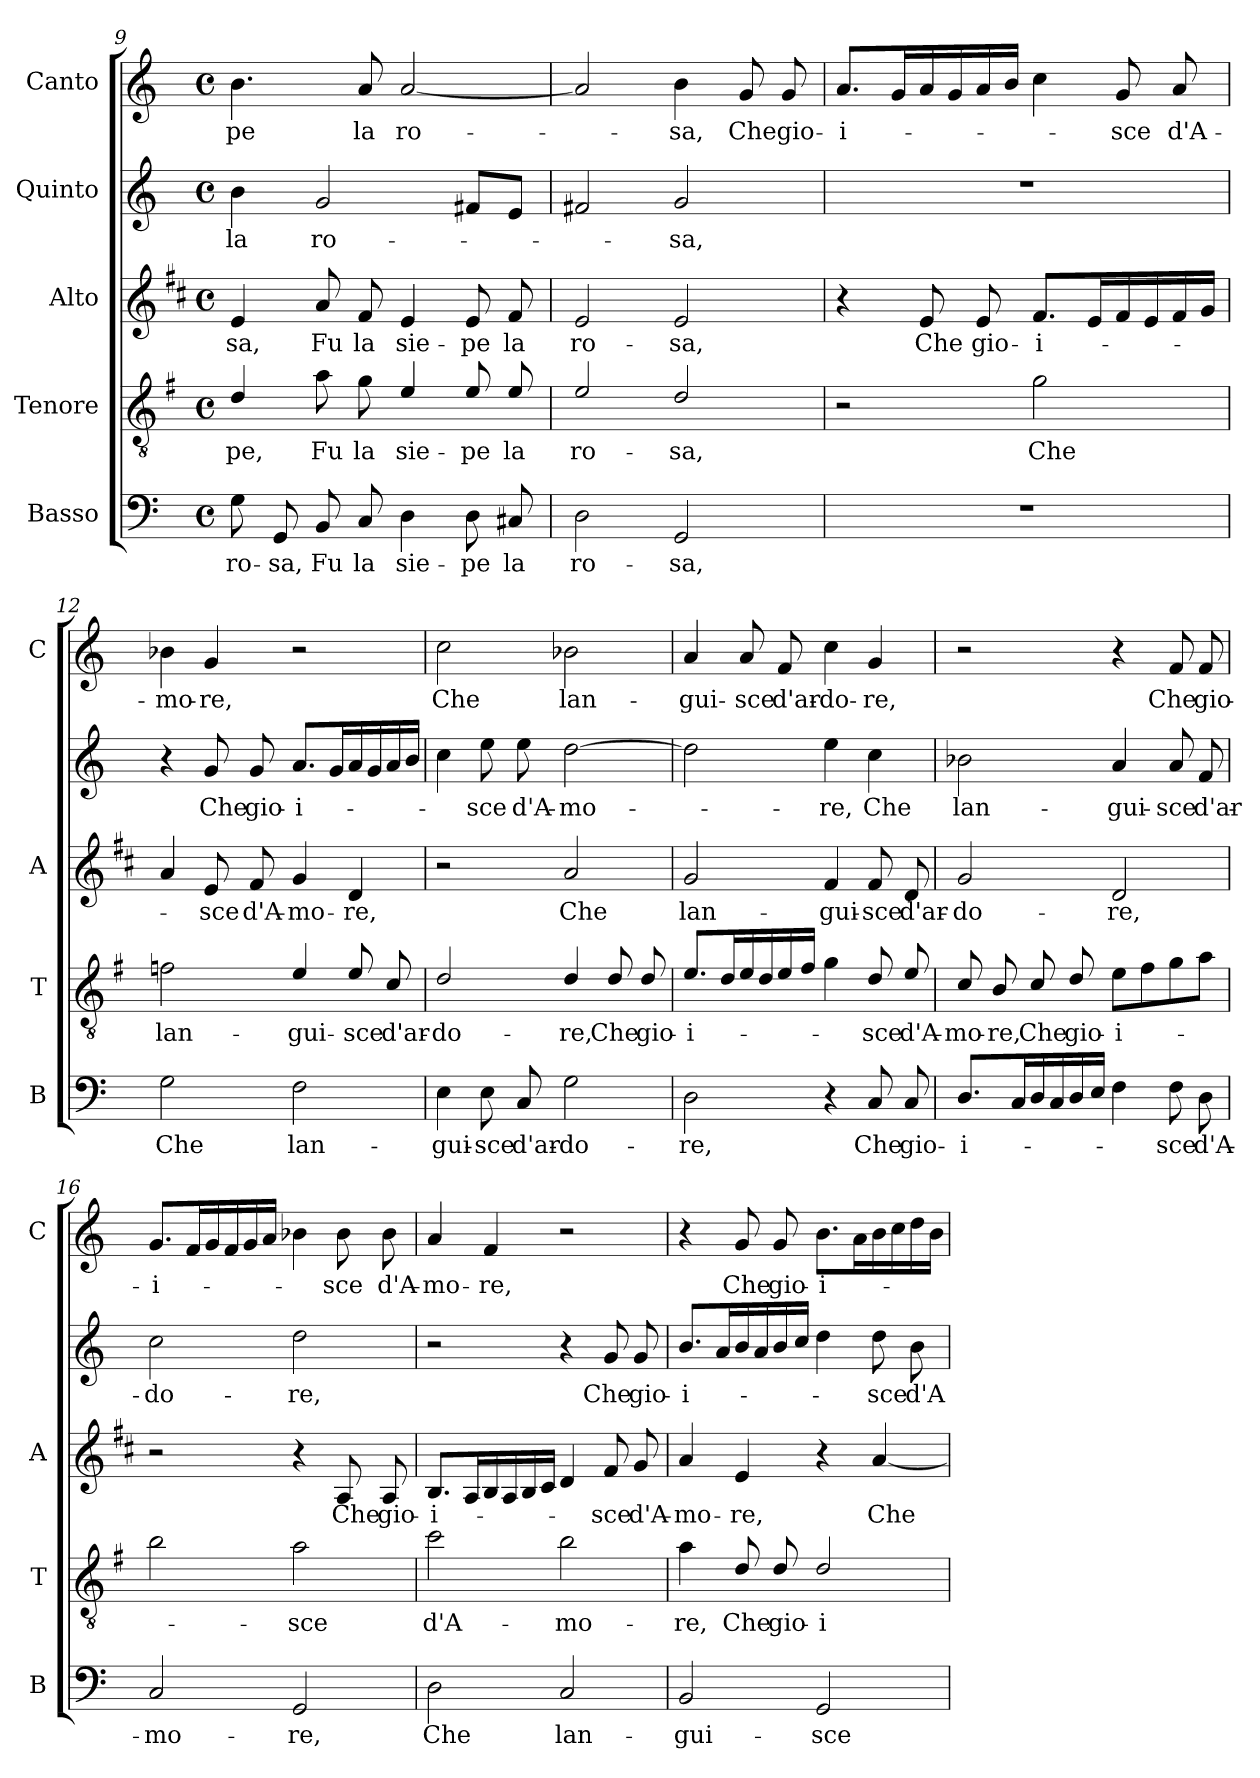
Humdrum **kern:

**kern	**text	**kern	**text	**kern	**text	**kern	**text	**kern	**text
*part5	*part5	*part4	*part4	*part3	*part3	*part2	*part2	*part1	*part1
*staff5	*staff5	*staff4	*staff4	*staff3	*staff3	*staff2	*staff2	*staff1	*staff1
*I"Basso	*	*I"Tenore	*	*I"Alto	*	*I"Quinto	*	*I"Canto	*
*I'B	*	*I'T	*	*I'A	*	*	*	*I'C	*
*clefF4	*	*clefGv2	*	*clefG2	*	*clefG2	*	*clefG2	*
*	*	*ITrd4c7	*	*ITrd1c2	*	*	*	*	*
*k[]	*	*k[]	*	*k[]	*	*k[]	*	*k[]	*
*C:	*	*C:	*	*C:	*	*C:	*	*C:	*
*M4/4	*	*M4/4	*	*M4/4	*	*M4/4	*	*M4/4	*
*met(c)	*	*met(c)	*	*met(c)	*	*met(c)	*	*met(c)	*
=9	=9	=9	=9	=9	=9	=9	=9	=9	=9
!	!LO:LY:b	!	!LO:LY:b	!	!LO:LY:b	!	!LO:LY:b	!	!LO:LY:b
8G\	ro-	4G/	-pe,	4d/	-sa,	4b\	la	4.b\	-pe
!	!LO:LY:b	!	!	!	!	!	!	!	!
8GG/	-sa,	.	.	.	.	.	.	.	.
!	!LO:LY:b	!	!LO:LY:b	!	!LO:LY:b	!	!LO:LY:b	!	!
8BB/	Fu	8d\	Fu	8g/	Fu	2g/	ro-	.	.
!	!LO:LY:b	!	!LO:LY:b	!	!LO:LY:b	!	!	!	!LO:LY:b
8C/	la	8c\	la	8e/	la	.	.	8a/	la
!	!LO:LY:b	!	!LO:LY:b	!	!LO:LY:b	!	!	!	!LO:LY:b
4D\	sie-	4A/	sie-	4d/	sie-	.	.	[2a/	ro-
!	!LO:LY:b	!	!LO:LY:b	!	!LO:LY:b	!	!	!	!
8D\	-pe	8A/	-pe	8d/	-pe	8f#X/L	.	.	.
!	!LO:LY:b	!	!LO:LY:b	!	!LO:LY:b	!	!	!	!
8C#X/	la	8A/	la	8e/	la	8e/J	.	.	.
=10	=10	=10	=10	=10	=10	=10	=10	=10	=10
!	!LO:LY:b	!	!LO:LY:b	!	!LO:LY:b	!	!	!	!
2D\	ro-	2A/	ro-	2d/	ro-	2f#X/	.	2a/]	.
!	!LO:LY:b	!	!LO:LY:b	!	!LO:LY:b	!	!LO:LY:b	!	!LO:LY:b
2GG/	-sa,	2G/	-sa,	2d/	-sa,	2g/	-sa,	4b\	-sa,
!	!	!	!	!	!	!	!	!	!LO:LY:b
.	.	.	.	.	.	.	.	8g/	Che
!	!	!	!	!	!	!	!	!	!LO:LY:b
.	.	.	.	.	.	.	.	8g/	gio-
=11	=11	=11	=11	=11	=11	=11	=11	=11	=11
!	!	!	!	!	!	!	!	!	!LO:LY:b
1r	.	2r	.	4r	.	1r	.	8.a/L	-i-
.	.	.	.	.	.	.	.	16g/L	.
!	!	!	!	!	!LO:LY:b	!	!	!	!
.	.	.	.	8d/	Che	.	.	16a/	.
.	.	.	.	.	.	.	.	16g/	.
!	!	!	!	!	!LO:LY:b	!	!	!	!
.	.	.	.	8d/	gio-	.	.	16a/	.
.	.	.	.	.	.	.	.	16b/JJ	.
!	!	!	!LO:LY:b	!	!LO:LY:b	!	!	!	!
.	.	2c\	Che	8.e/L	-i-	.	.	4cc\	.
.	.	.	.	16d/L	.	.	.	.	.
!	!	!	!	!	!	!	!	!	!LO:LY:b
.	.	.	.	16e/	.	.	.	8g/	-sce
.	.	.	.	16d/	.	.	.	.	.
!	!	!	!	!	!	!	!	!	!LO:LY:b
.	.	.	.	16e/	.	.	.	8a/	d'A-
.	.	.	.	16f/JJ	.	.	.	.	.
=12	=12	=12	=12	=12	=12	=12	=12	=12	=12
!	!LO:LY:b	!	!LO:LY:b	!	!	!	!	!	!LO:LY:b
2G\	Che	2B-X\	lan-	4g/	.	4r	.	4b-X\	-mo-
!	!	!	!	!	!LO:LY:b	!	!LO:LY:b	!	!LO:LY:b
.	.	.	.	8d/	-sce	8g/	Che	4g/	-re,
!	!	!	!	!	!LO:LY:b	!	!LO:LY:b	!	!
.	.	.	.	8e/	d'A-	8g/	gio-	.	.
!	!LO:LY:b	!	!LO:LY:b	!	!LO:LY:b	!	!LO:LY:b	!	!
2F\	lan-	4A/	-gui-	4f/	-mo-	8.a/L	-i-	2r	.
.	.	.	.	.	.	16g/L	.	.	.
!	!	!	!LO:LY:b	!	!LO:LY:b	!	!	!	!
.	.	8A/	-sce	4c/	-re,	16a/	.	.	.
.	.	.	.	.	.	16g/	.	.	.
!	!	!	!LO:LY:b	!	!	!	!	!	!
.	.	8F/	d'ar-	.	.	16a/	.	.	.
.	.	.	.	.	.	16b/JJ	.	.	.
!!LO:LB:g=z
=13	=13	=13	=13	=13	=13	=13	=13	=13	=13
!	!LO:LY:b	!	!LO:LY:b	!	!	!	!	!	!LO:LY:b
4E\	-gui-	2G/	-do-	2r	.	4cc\	.	2cc\	Che
!	!LO:LY:b	!	!	!	!	!	!LO:LY:b	!	!
8E\	-sce	.	.	.	.	8ee\	-sce	.	.
!	!LO:LY:b	!	!	!	!	!	!LO:LY:b	!	!
8C/	d'ar-	.	.	.	.	8ee\	d'A-	.	.
!	!LO:LY:b	!	!LO:LY:b	!	!LO:LY:b	!	!LO:LY:b	!	!LO:LY:b
2G\	-do-	4G/	-re,	2g/	Che	[2dd\	-mo-	2b-X\	lan-
!	!	!	!LO:LY:b	!	!	!	!	!	!
.	.	8G/	Che	.	.	.	.	.	.
!	!	!	!LO:LY:b	!	!	!	!	!	!
.	.	8G/	gio-	.	.	.	.	.	.
=14	=14	=14	=14	=14	=14	=14	=14	=14	=14
!	!LO:LY:b	!	!LO:LY:b	!	!LO:LY:b	!	!	!	!LO:LY:b
2D\	-re,	8.A/L	-i-	2f/	lan-	2dd\]	.	4a/	-gui-
.	.	16G/L	.	.	.	.	.	.	.
!	!	!	!	!	!	!	!	!	!LO:LY:b
.	.	16A/	.	.	.	.	.	8a/	-sce
.	.	16G/	.	.	.	.	.	.	.
!	!	!	!	!	!	!	!	!	!LO:LY:b
.	.	16A/	.	.	.	.	.	8f/	d'ar-
.	.	16B/JJ	.	.	.	.	.	.	.
!	!	!	!	!	!LO:LY:b	!	!LO:LY:b	!	!LO:LY:b
4r	.	4c\	.	4e/	-gui-	4ee\	-re,	4cc\	-do-
!	!LO:LY:b	!	!LO:LY:b	!	!LO:LY:b	!	!LO:LY:b	!	!LO:LY:b
8C/	Che	8G/	-sce	8e/	-sce	4cc\	Che	4g/	-re,
!	!LO:LY:b	!	!LO:LY:b	!	!LO:LY:b	!	!	!	!
8C/	gio-	8A/	d'A-	8c/	d'ar-	.	.	.	.
=15	=15	=15	=15	=15	=15	=15	=15	=15	=15
!	!LO:LY:b	!	!LO:LY:b	!	!LO:LY:b	!	!LO:LY:b	!	!
8.D/L	-i-	8F/	-mo-	2f/	-do-	2b-X\	lan-	2r	.
!	!	!	!LO:LY:b	!	!	!	!	!	!
.	.	8E/	-re,	.	.	.	.	.	.
16C/L	.	.	.	.	.	.	.	.	.
!	!	!	!LO:LY:b	!	!	!	!	!	!
16D/	.	8F/	Che	.	.	.	.	.	.
16C/	.	.	.	.	.	.	.	.	.
!	!	!	!LO:LY:b	!	!	!	!	!	!
16D/	.	8G/	gio-	.	.	.	.	.	.
16E/JJ	.	.	.	.	.	.	.	.	.
!	!	!	!LO:LY:b	!	!LO:LY:b	!	!LO:LY:b	!	!
4F\	.	8A\L	-i-	2c/	-re,	4a/	-gui-	4r	.
.	.	8B\	.	.	.	.	.	.	.
!	!LO:LY:b	!	!	!	!	!	!LO:LY:b	!	!LO:LY:b
8F\	-sce	8c\	.	.	.	8a/	-sce	8f/	Che
!	!LO:LY:b	!	!	!	!	!	!LO:LY:b	!	!LO:LY:b
8D\	d'A-	8d\J	.	.	.	8f/	d'ar-	8f/	gio-
=16	=16	=16	=16	=16	=16	=16	=16	=16	=16
!	!LO:LY:b	!	!	!	!	!	!LO:LY:b	!	!LO:LY:b
2C/	-mo-	2e\	.	2r	.	2cc\	-do-	8.g/L	-i-
.	.	.	.	.	.	.	.	16f/L	.
.	.	.	.	.	.	.	.	16g/	.
.	.	.	.	.	.	.	.	16f/	.
.	.	.	.	.	.	.	.	16g/	.
.	.	.	.	.	.	.	.	16a/JJ	.
!	!LO:LY:b	!	!LO:LY:b	!	!	!	!LO:LY:b	!	!
2GG/	-re,	2d\	-sce	4r	.	2dd\	-re,	4b-X\	.
!	!	!	!	!	!LO:LY:b	!	!	!	!LO:LY:b
.	.	.	.	8G/	Che	.	.	8b-\	-sce
!	!	!	!	!	!LO:LY:b	!	!	!	!LO:LY:b
.	.	.	.	8G/	gio-	.	.	8b-\	d'A-
!!LO:LB:g=z
=17	=17	=17	=17	=17	=17	=17	=17	=17	=17
!	!LO:LY:b	!	!LO:LY:b	!	!LO:LY:b	!	!	!	!LO:LY:b
2D\	Che	2f\	d'A-	8.A/L	-i-	2r	.	4a/	-mo-
.	.	.	.	16G/L	.	.	.	.	.
!	!	!	!	!	!	!	!	!	!LO:LY:b
.	.	.	.	16A/	.	.	.	4f/	-re,
.	.	.	.	16G/	.	.	.	.	.
.	.	.	.	16A/	.	.	.	.	.
.	.	.	.	16B/JJ	.	.	.	.	.
!	!LO:LY:b	!	!LO:LY:b	!	!	!	!	!	!
2C/	lan-	2e\	-mo-	4c/	.	4r	.	2r	.
!	!	!	!	!	!LO:LY:b	!	!LO:LY:b	!	!
.	.	.	.	8e/	-sce	8g/	Che	.	.
!	!	!	!	!	!LO:LY:b	!	!LO:LY:b	!	!
.	.	.	.	8f/	d'A-	8g/	gio-	.	.
=18	=18	=18	=18	=18	=18	=18	=18	=18	=18
!	!LO:LY:b	!	!LO:LY:b	!	!LO:LY:b	!	!LO:LY:b	!	!
2BB/	-gui-	4d\	-re,	4g/	-mo-	8.b/L	-i-	4r	.
.	.	.	.	.	.	16a/L	.	.	.
!	!	!	!LO:LY:b	!	!LO:LY:b	!	!	!	!LO:LY:b
.	.	8G/	Che	4d/	-re,	16b/	.	8g/	Che
.	.	.	.	.	.	16a/	.	.	.
!	!	!	!LO:LY:b	!	!	!	!	!	!LO:LY:b
.	.	8G/	gio-	.	.	16b/	.	8g/	gio-
.	.	.	.	.	.	16cc/JJ	.	.	.
!	!LO:LY:b	!	!LO:LY:b	!	!	!	!	!	!LO:LY:b
2GG/	-sce	2G/	-i-	4r	.	4dd\	.	8.b\L	-i-
.	.	.	.	.	.	.	.	16a\L	.
!	!	!	!	!	!LO:LY:b	!	!LO:LY:b	!	!
.	.	.	.	[4g/	Che	8dd\	-sce	16b\	.
.	.	.	.	.	.	.	.	16cc\	.
!	!	!	!	!	!	!	!LO:LY:b	!	!
.	.	.	.	.	.	8b\	d'A-	16dd\	.
.	.	.	.	.	.	.	.	16b\JJ	.
=	=	=	=	=	=	=	=	=	=
*-	*-	*-	*-	*-	*-	*-	*-	*-	*-
